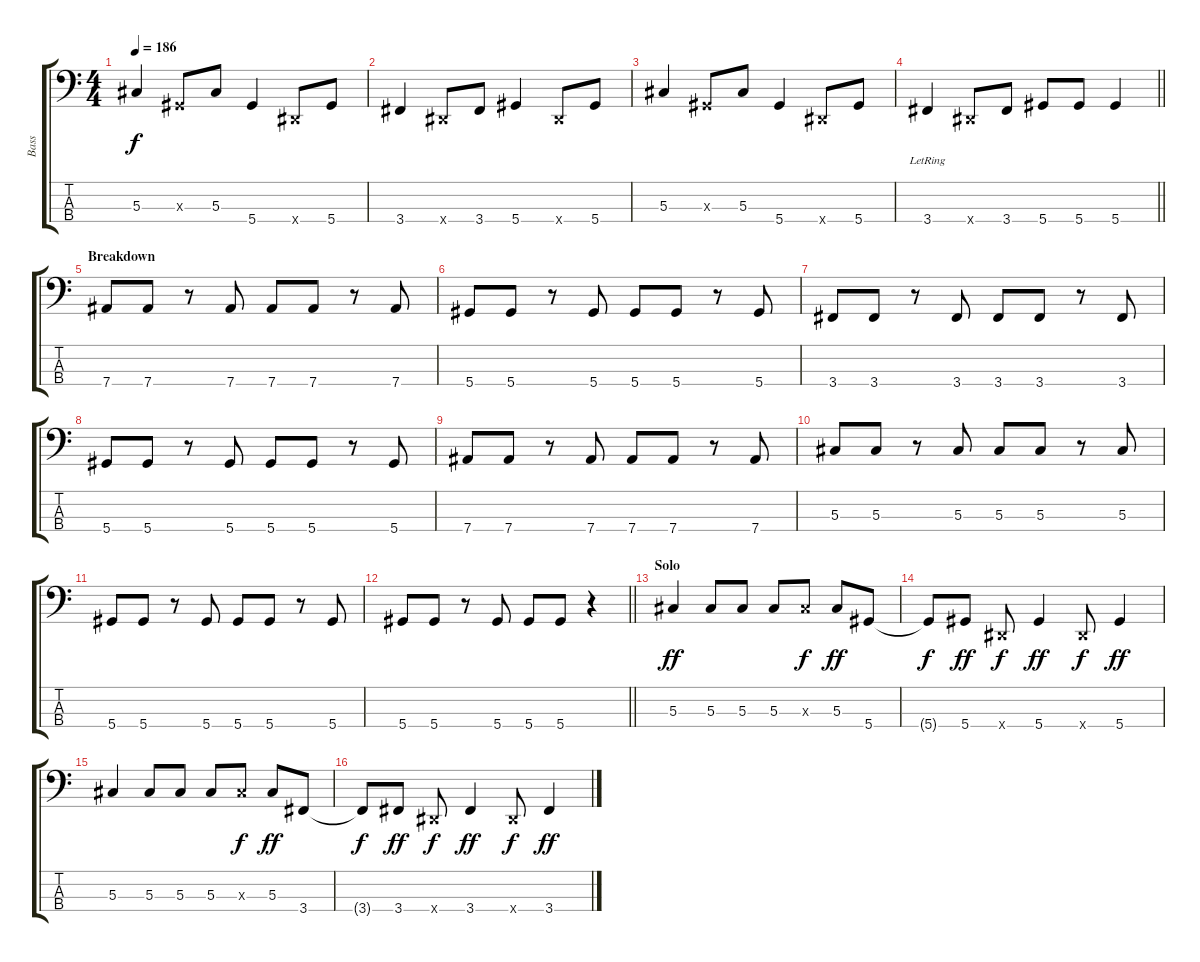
\track ("Bass" "Bass") {instrument electricbasspick}
\staff {score tabs}
\tuning (Gb2 Db2 Ab1 Eb1) {hide}
\ts (4 4)
\tempo 186
\clef f4
\ks c
5.3.4{dy f} 0.3{x}.8 5.3.8 5.4.4 0.4{x}.8 5.4.8 |
3.4.4 0.4{x}.8 3.4.8 5.4.4 0.4{x}.8 5.4.8 |
5.3.4 0.3{x}.8 5.3.8 5.4.4 0.4{x}.8 5.4.8 |
\barLineRight lightlight
3.4{lr}.4 0.4{x}.8 3.4.8 5.4.8 5.4.8 5.4.4 |
\section ("" "Breakdown")
7.4.8 7.4.8 r.8 7.4.8 7.4.8 7.4.8 r.8 7.4.8 |
5.4.8 5.4.8 r.8 5.4.8 5.4.8 5.4.8 r.8 5.4.8 |
3.4.8 3.4.8 r.8 3.4.8 3.4.8 3.4.8 r.8 3.4.8 |
5.4.8 5.4.8 r.8 5.4.8 5.4.8 5.4.8 r.8 5.4.8 |
7.4.8 7.4.8 r.8 7.4.8 7.4.8 7.4.8 r.8 7.4.8 |
5.3.8 5.3.8 r.8 5.3.8 5.3.8 5.3.8 r.8 5.3.8 |
5.4.8 5.4.8 r.8 5.4.8 5.4.8 5.4.8 r.8 5.4.8 |
\barLineRight lightlight
5.4.8 5.4.8 r.8 5.4.8 5.4.8 5.4.8 r.4 |
\section ("" "Solo")
5.3.4{dy ff} 5.3.8 5.3.8 5.3.8 5.3{x}.8{dy f} 5.3.8{dy ff} 5.4.8 |
5.4{t}.8{dy f} 5.4.8{dy ff} 0.4{x}.8{dy f} 5.4.4{dy ff} 0.4{x}.8{dy f} 5.4.4{dy ff} |
5.3.4 5.3.8 5.3.8 5.3.8 5.3{x}.8{dy f} 5.3.8{dy ff} 3.4.8 |
3.4{t}.8{dy f} 3.4.8{dy ff} 0.4{x}.8{dy f} 3.4.4{dy ff} 0.4{x}.8{dy f} 3.4.4{dy ff}
